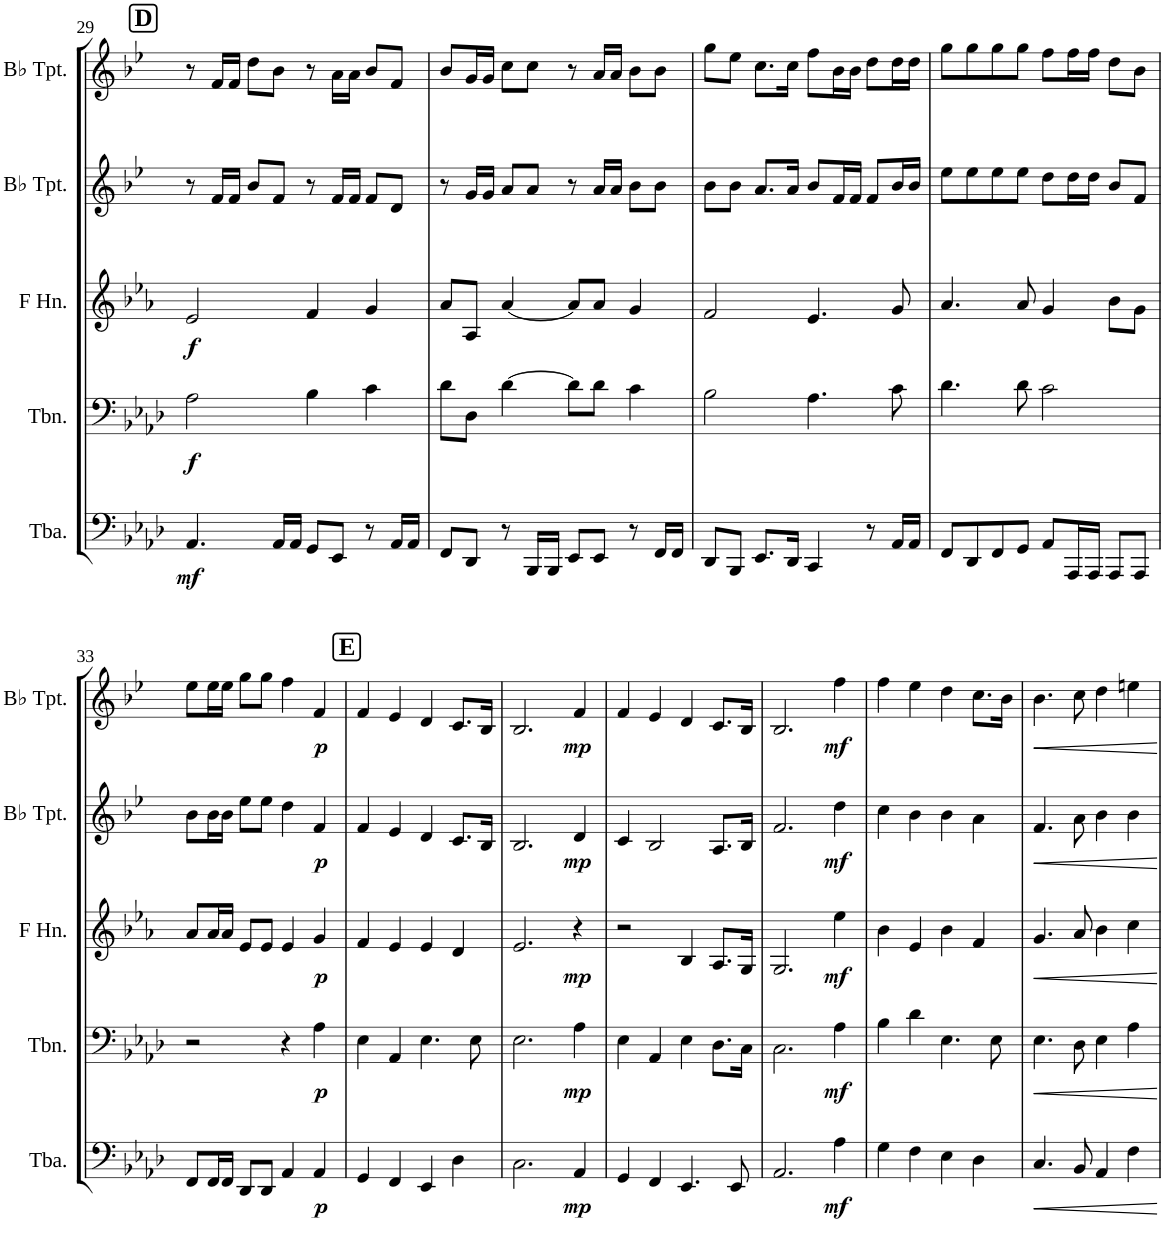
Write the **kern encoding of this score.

**kern	**dynam	**kern	**dynam	**kern	**dynam	**kern	**dynam	**kern	**dynam
*part5	*part5	*part4	*part4	*part3	*part3	*part2	*part2	*part1	*part1
*staff5	*staff5	*staff4	*staff4	*staff3	*staff3	*staff2	*staff2	*staff1	*staff1
*I"Tuba	*	*I"Trombone	*	*I"Horn in F	*	*I"Bb Trumpet	*	*I"Bb Trumpet	*
*I'Tba.	*	*I'Tbn.	*	*	*	*I'Bb Tpt.	*	*I'Bb Tpt.	*
!!LO:PB:g=z
*clefF4	*	*clefF4	*	*clefG2	*	*clefG2	*	*clefG2	*
*	*	*	*	*Trd4c7	*	*Trd1c2	*	*Trd1c2	*
*k[b-e-a-d-]	*	*k[b-e-a-d-]	*	*k[b-e-a-]	*	*k[b-e-]	*	*k[b-e-]	*
*M4/4	*	*M4/4	*	*M4/4	*	*M4/4	*	*M4/4	*
!!LO:REH:place=s1:a:B:cj:fs=14:t=D
=29	=29	=29	=29	=29	=29	=29	=29	=29	=29
!	!LO:DY:b	!	!LO:DY:b	!	!LO:DY:b	!	!	!	!
4.AA-/	mf	2A-\	f	2e-/	f	8r	.	8r	.
.	.	.	.	.	.	16f/LL	.	16f/LL	.
.	.	.	.	.	.	16f/JJ	.	16f/JJ	.
.	.	.	.	.	.	8b-/L	.	8dd\L	.
16AA-/LL	.	.	.	.	.	8f/J	.	8b-\J	.
16AA-/JJ	.	.	.	.	.	.	.	.	.
8GG/L	.	4B-\	.	4f/	.	8r	.	8r	.
8EE-/J	.	.	.	.	.	16f/LL	.	16a\LL	.
.	.	.	.	.	.	16f/JJ	.	16a\JJ	.
8r	.	4c\	.	4g/	.	8f/L	.	8b-/L	.
16AA-/LL	.	.	.	.	.	8d/J	.	8f/J	.
16AA-/JJ	.	.	.	.	.	.	.	.	.
=30	=30	=30	=30	=30	=30	=30	=30	=30	=30
8FF/L	.	8d-\L	.	8a-/L	.	8r	.	8b-/L	.
8DD-/J	.	8D-\J	.	8A-/J	.	16g/LL	.	16g/L	.
.	.	.	.	.	.	16g/JJ	.	16g/JJ	.
8r	.	[4d-\	.	[4a-/	.	8a/L	.	8cc\L	.
16BBB-/LL	.	.	.	.	.	8a/J	.	8cc\J	.
16BBB-/JJ	.	.	.	.	.	.	.	.	.
8EE-/L	.	8d-\L]	.	8a-/L]	.	8r	.	8r	.
8EE-/J	.	8d-\J	.	8a-/J	.	16a/LL	.	16a/LL	.
.	.	.	.	.	.	16a/JJ	.	16a/JJ	.
8r	.	4c\	.	4g/	.	8b-\L	.	8b-\L	.
16FF/LL	.	.	.	.	.	8b-\J	.	8b-\J	.
16FF/JJ	.	.	.	.	.	.	.	.	.
=31	=31	=31	=31	=31	=31	=31	=31	=31	=31
8DD-/L	.	2B-\	.	2f/	.	8b-\L	.	8gg\L	.
8BBB-/J	.	.	.	.	.	8b-\J	.	8ee-\J	.
8.EE-/L	.	.	.	.	.	8.a/L	.	8.cc\L	.
16DD-/Jk	.	.	.	.	.	16a/Jk	.	16cc\Jk	.
4CC/	.	4.A-\	.	4.e-/	.	8b-/L	.	8ff\L	.
.	.	.	.	.	.	16f/L	.	16b-\L	.
.	.	.	.	.	.	16f/JJ	.	16b-\JJ	.
8r	.	.	.	.	.	8f/L	.	8dd\L	.
16AA-/LL	.	8c\	.	8g/	.	16b-/L	.	16dd\L	.
16AA-/JJ	.	.	.	.	.	16b-/JJ	.	16dd\JJ	.
=32	=32	=32	=32	=32	=32	=32	=32	=32	=32
8FF/L	.	4.d-\	.	4.a-/	.	8ee-\L	.	8gg\L	.
8DD-/	.	.	.	.	.	8ee-\	.	8gg\	.
8FF/	.	.	.	.	.	8ee-\	.	8gg\	.
8GG/J	.	8d-\	.	8a-/	.	8ee-\J	.	8gg\J	.
8AA-/L	.	2c\	.	4g/	.	8dd\L	.	8ff\L	.
16AAA-/L	.	.	.	.	.	16dd\L	.	16ff\L	.
16AAA-/JJ	.	.	.	.	.	16dd\JJ	.	16ff\JJ	.
8AAA-/L	.	.	.	8b-\L	.	8b-/L	.	8dd\L	.
8AAA-/J	.	.	.	8g\J	.	8f/J	.	8b-\J	.
!!LO:LB:g=z
=33	=33	=33	=33	=33	=33	=33	=33	=33	=33
8FF/L	.	2r	.	8a-/L	.	8b-\L	.	8ee-\L	.
16FF/L	.	.	.	16a-/L	.	16b-\L	.	16ee-\L	.
16FF/JJ	.	.	.	16a-/JJ	.	16b-\JJ	.	16ee-\JJ	.
8DD-/L	.	.	.	8e-/L	.	8ee-\L	.	8gg\L	.
8DD-/J	.	.	.	8e-/J	.	8ee-\J	.	8gg\J	.
4AA-/	.	4r	.	4e-/	.	4dd\	.	4ff\	.
!	!LO:DY:b	!	!LO:DY:b	!	!LO:DY:b	!	!LO:DY:b	!	!LO:DY:b
4AA-/	p	4A-\	p	4g/	p	4f/	p	4f/	p
!!LO:REH:place=s1:a:B:cj:fs=14:t=E
=34	=34	=34	=34	=34	=34	=34	=34	=34	=34
4GG/	.	4E-\	.	4f/	.	4f/	.	4f/	.
4FF/	.	4AA-/	.	4e-/	.	4e-/	.	4e-/	.
4EE-/	.	4.E-\	.	4e-/	.	4d/	.	4d/	.
4D-\	.	.	.	4d/	.	8.c/L	.	8.c/L	.
.	.	8E-\	.	.	.	.	.	.	.
.	.	.	.	.	.	16B-/Jk	.	16B-/Jk	.
=35	=35	=35	=35	=35	=35	=35	=35	=35	=35
2.C\	.	2.E-\	.	2.e-/	.	2.B-/	.	2.B-/	.
!	!LO:DY:b	!	!LO:DY:b	!	!LO:DY:b	!	!LO:DY:b	!	!LO:DY:b
4AA-/	mp	4A-\	mp	4r	mp	4d/	mp	4f/	mp
=36	=36	=36	=36	=36	=36	=36	=36	=36	=36
4GG/	.	4E-\	.	2r	.	4c/	.	4f/	.
4FF/	.	4AA-/	.	.	.	2B-/	.	4e-/	.
4.EE-/	.	4E-\	.	4B-/	.	.	.	4d/	.
.	.	8.D-\L	.	8.A-/L	.	8.A/L	.	8.c/L	.
8EE-/	.	.	.	.	.	.	.	.	.
.	.	16C\Jk	.	16G/Jk	.	16B-/Jk	.	16B-/Jk	.
=37	=37	=37	=37	=37	=37	=37	=37	=37	=37
2.AA-/	.	2.C\	.	2.G/	.	2.f/	.	2.B-/	.
!	!LO:DY:b	!	!LO:DY:b	!	!LO:DY:b	!	!LO:DY:b	!	!LO:DY:b
4A-\	mf	4A-\	mf	4ee-\	mf	4dd\	mf	4ff\	mf
=38	=38	=38	=38	=38	=38	=38	=38	=38	=38
4G\	.	4B-\	.	4b-\	.	4cc\	.	4ff\	.
4F\	.	4d-\	.	4e-/	.	4b-\	.	4ee-\	.
4E-\	.	4.E-\	.	4b-\	.	4b-\	.	4dd\	.
4D-\	.	.	.	4f/	.	4a\	.	8.cc\L	.
.	.	8E-\	.	.	.	.	.	.	.
.	.	.	.	.	.	.	.	16b-\Jk	.
=39	=39	=39	=39	=39	=39	=39	=39	=39	=39
4.C/	.	4.E-\	.	4.g/	.	4.f/	.	4.b-\	.
8BB-/	.	8D-\	.	8a-/	.	8a\	.	8cc\	.
4AA-/	.	4E-\	.	4b-\	.	4b-\	.	4dd\	.
4F\	.	4A-\	.	4cc\	.	4b-\	.	4een\	.
=	=	=	=	=	=	=	=	=	=
*-	*-	*-	*-	*-	*-	*-	*-	*-	*-
